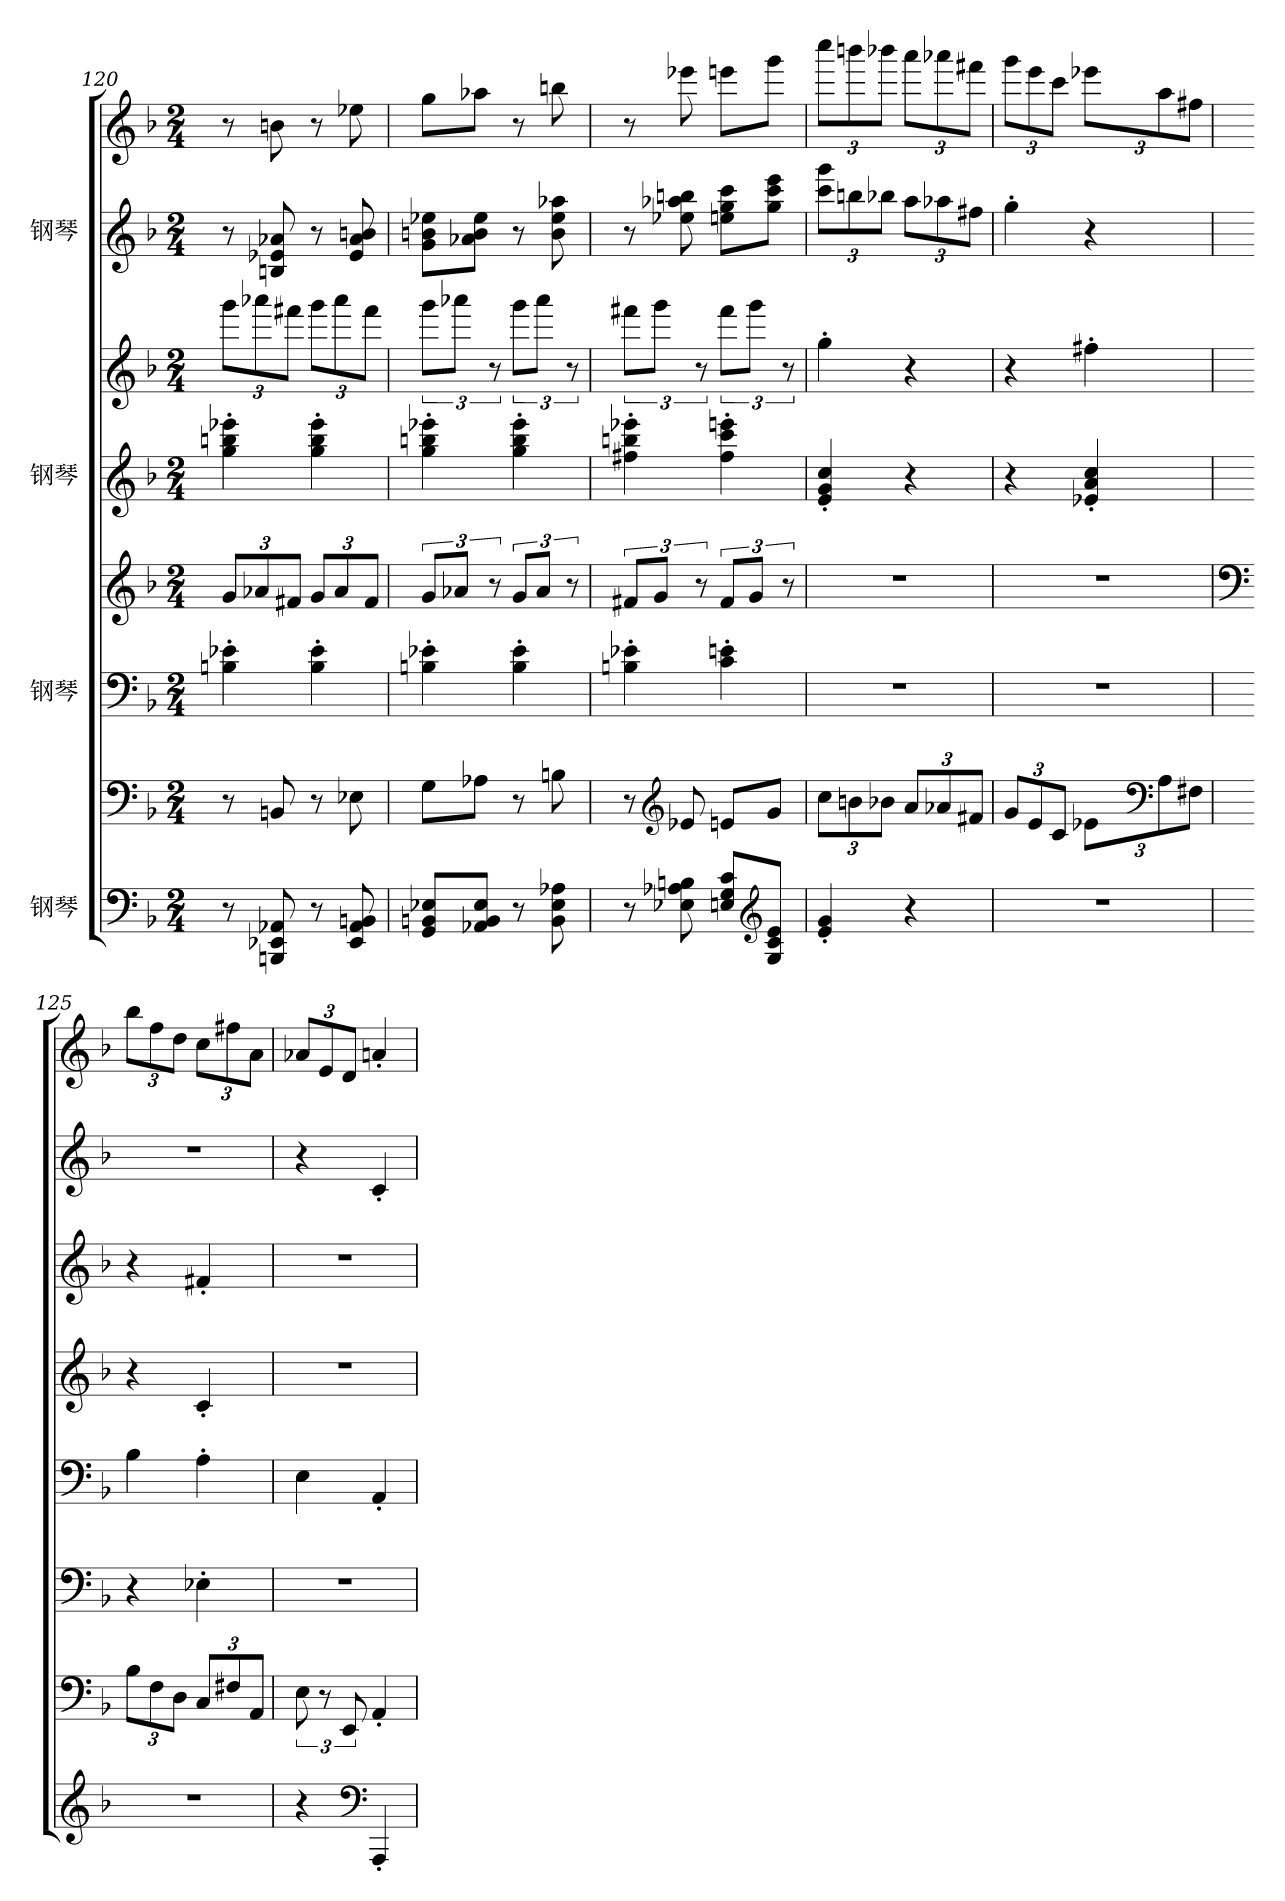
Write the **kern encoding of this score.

**kern	**kern	**kern	**kern	**kern	**kern	**kern	**kern
*part4	*part4	*part3	*part3	*part2	*part2	*part1	*part1
*staff8	*staff7	*staff6	*staff5	*staff4	*staff3	*staff2	*staff1
*I"钢琴	*	*I"钢琴	*	*I"钢琴	*	*I"钢琴	*
*clefF4	*clefF4	*clefF4	*clefG2	*clefG2	*clefG2	*clefG2	*clefG2
*k[b-]	*k[b-]	*k[b-]	*k[b-]	*k[b-]	*k[b-]	*k[b-]	*k[b-]
*M2/4	*M2/4	*M2/4	*M2/4	*M2/4	*M2/4	*M2/4	*M2/4
*	*	*	*Xbrackettup	*	*Xbrackettup	*	*
=120	=120	=120	=120	=120	=120	=120	=120
8r	8r	4Bn\' 4e-X\'	12g/L	4gg\' 4bbn\' 4eee-X\'	12ggg\L	8r	8r
.	.	.	12a-X/	.	12aaa-X\	.	.
8BBBn/ 8EE-X/ 8AA-X/	8BBn/	.	.	.	.	8Bn/ 8e-X/ 8a-X/	8bn\
.	.	.	12f#X/J	.	12fff#X\J	.	.
8r	8r	4B\' 4e-\'	12g/L	4gg\' 4bb\' 4eee-\'	12ggg\L	8r	8r
.	.	.	12a-/	.	12aaa-\	.	.
8EE-/ 8AA-/ 8BBn/	8E-X\	.	.	.	.	8e-/ 8a-/ 8bn/	8ee-X\
.	.	.	12f#/J	.	12fff#\J	.	.
=121	=121	=121	=121	=121	=121	=121	=121
*	*	*	*brackettup	*	*brackettup	*	*
8GG/ 8BBn/ 8E-X/L	8G\L	4Bn\' 4e-X\'	12g/L	4gg\' 4bbn\' 4eee-X\'	12ggg\L	8g\ 8bn\ 8ee-X\L	8gg\L
.	.	.	12a-X/J	.	12aaa-X\J	.	.
8AA-X/ 8BB/ 8E-/J	8A-X\J	.	.	.	.	8a-X\ 8b\ 8ee-\J	8aa-X\J
.	.	.	12r	.	12r	.	.
8r	8r	4B\' 4e-\'	12g/L	4gg\' 4bb\' 4eee-\'	12ggg\L	8r	8r
.	.	.	12a-/J	.	12aaa-\J	.	.
8BB\ 8E-\ 8A-X\	8Bn\	.	.	.	.	8b\ 8ee-\ 8aa-X\	8bbn\
.	.	.	12r	.	12r	.	.
!!LO:PB:g=z
=122	=122	=122	=122	=122	=122	=122	=122
8r	8r	4Bn\' 4e-X\'	12f#X/L	4ff#X\' 4bbn\' 4eee-X\'	12fff#X\L	8r	8r
.	.	.	12g/J	.	12ggg\J	.	.
*	*clefG2	*	*	*	*	*	*
8E-X\ 8A-X\ 8Bn\	8e-X/	.	.	.	.	8ee-X\ 8aa-X\ 8bbn\	8eee-X\
.	.	.	12r	.	12r	.	.
8En/ 8G/ 8c/L	8en/L	4c\' 4en\'	12f#/L	4ff#\' 4ccc\' 4eeen\'	12fff#\L	8een\ 8gg\ 8ccc\L	8eeen\L
.	.	.	12g/J	.	12ggg\J	.	.
*clefG2	*	*	*	*	*	*	*
8G/ 8c/ 8e/J	8g/J	.	.	.	.	8gg\ 8ccc\ 8eee\J	8ggg\J
.	.	.	12r	.	12r	.	.
=123	=123	=123	=123	=123	=123	=123	=123
*	*Xbrackettup	*	*	*	*	*Xbrackettup	*Xbrackettup
4e/' 4g/'	12cc\L	2r	2r	4e/' 4g/' 4cc/'	4gg'\	12ccc\ 12ggg\L	12cccc\L
.	12bn\	.	.	.	.	12bbn\	12bbbn\
.	12b-X\J	.	.	.	.	12bb-X\J	12bbb-X\J
4r	12a/L	.	.	4r	4r	12aa\L	12aaa\L
.	12a-X/	.	.	.	.	12aa-X\	12aaa-X\
.	12f#X/J	.	.	.	.	12ff#X\J	12fff#X\J
=124	=124	=124	=124	=124	=124	=124	=124
2r	12g/L	2r	2r	4r	4r	4gg'\	12ggg\L
.	12e/	.	.	.	.	.	12eee\
.	12c/J	.	.	.	.	.	12ccc\J
.	12e-X\L	.	.	4e-X/' 4a/' 4cc/'	4ff#X'\	4r	12eee-X\L
*	*clefF4	*	*	*	*	*	*
.	12A\	.	.	.	.	.	12aa\
.	12F#X\J	.	.	.	.	.	12ff#X\J
!!LO:PB:g=z
=125	=125	=125	=125	=125	=125	=125	=125
*	*	*	*clefF4	*	*	*	*
2r	12B-\L	4r	4B-\	4r	4r	2r	12bb-\L
.	12F\	.	.	.	.	.	12ff\
.	12D\J	.	.	.	.	.	12dd\J
.	12C/L	4E-X'\	4A'\	4c'/	4f#X'/	.	12cc\L
.	12F#X/	.	.	.	.	.	12ff#X\
.	12AA/J	.	.	.	.	.	12a\J
=126	=126	=126	=126	=126	=126	=126	=126
*	*brackettup	*	*	*	*	*	*
4r	12E\	2r	4E\	2r	2r	4r	12a-X/L
.	12r	.	.	.	.	.	12e/
.	12EE/	.	.	.	.	.	12d/J
*clefF4	*	*	*	*	*	*	*
4AAA'/	4AA'/	.	4AA'/	.	.	4c'/	4an'/
=	=	=	=	=	=	=	=
*-	*-	*-	*-	*-	*-	*-	*-
